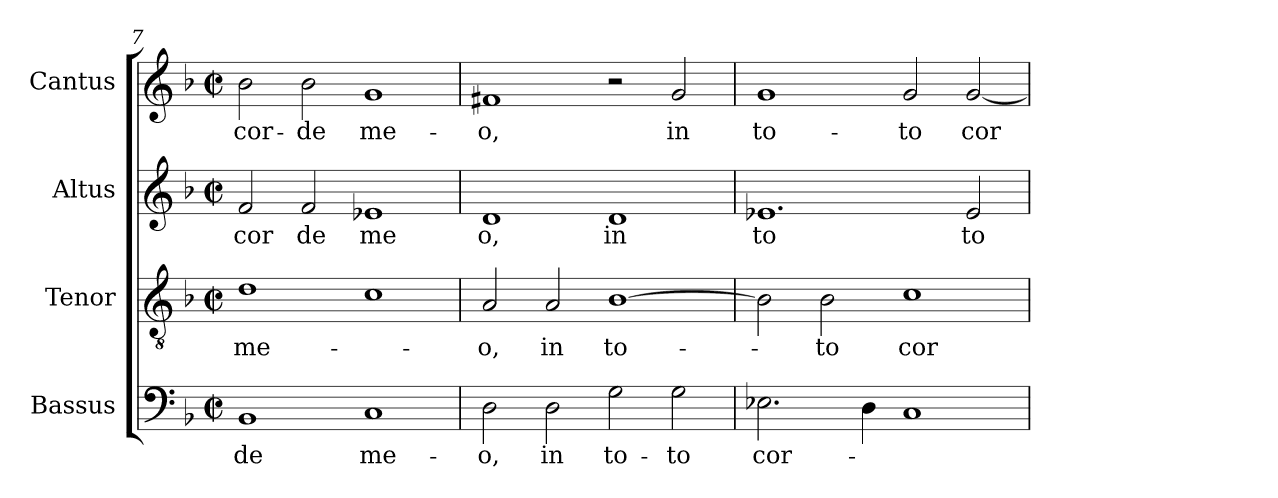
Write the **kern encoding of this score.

**kern	**text	**kern	**text	**kern	**text	**kern	**text
*part4	*part4	*part3	*part3	*part2	*part2	*part1	*part1
*staff4	*staff4	*staff3	*staff3	*staff2	*staff2	*staff1	*staff1
*I"Bassus	*	*I"Tenor	*	*I"Altus	*	*I"Cantus	*
*clefF4	*	*clefGv2	*	*clefG2	*	*clefG2	*
*k[b-]	*	*k[b-]	*	*k[b-]	*	*k[b-]	*
*F:	*	*F:	*	*F:	*	*F:	*
*M2/2	*	*M2/2	*	*M2/2	*	*M2/2	*
*met(c|)	*	*met(c|)	*	*met(c|)	*	*met(c|)	*
=7	=7	=7	=7	=7	=7	=7	=7
!	!LO:LY:b:cj	!	!LO:LY:b:cj	!	!LO:LY:b:cj	!	!LO:LY:b:cj
1BB-	-de	1d	me-	2f/	cor	2b-\	cor-
!	!	!	!	!	!LO:LY:b:cj	!	!LO:LY:b:cj
.	.	.	.	2f/	de	2b-\	-de
!	!LO:LY:b:cj	!	!	!	!LO:LY:b:cj	!	!LO:LY:b:cj
1C	me-	1c	.	1e-X	me	1g	me-
=8	=8	=8	=8	=8	=8	=8	=8
!	!LO:LY:b:cj	!	!LO:LY:b:cj	!	!LO:LY:b:cj	!	!LO:LY:b:cj
2D\	-o,	2A/	-o,	1d	o,	1f#X	-o,
!	!LO:LY:b:cj	!	!LO:LY:b:cj	!	!	!	!
2D\	in	2A/	in	.	.	.	.
!	!LO:LY:b:cj	!	!LO:LY:b:cj	!	!LO:LY:b:cj	!	!
2G\	to-	[>1B-	to-	1d	in	2r	.
!	!LO:LY:b:cj	!	!	!	!	!	!LO:LY:b:cj
2G\	-to	.	.	.	.	2g/	in
=9	=9	=9	=9	=9	=9	=9	=9
!	!LO:LY:b	!	!	!	!LO:LY:b:cj	!	!LO:LY:b:cj
2.E-X\	cor-	2B-\]	.	1.e-X	to	1g	to-
!	!	!	!LO:LY:b:cj	!	!	!	!
.	.	2B-\	-to	.	.	.	.
4D\	.	.	.	.	.	.	.
!	!	!	!LO:LY:b:cj	!	!	!	!LO:LY:b:cj
1C	.	1c	cor-	.	.	2g/	-to
!	!	!	!	!	!LO:LY:b:cj	!	!LO:LY:b
.	.	.	.	2e-/	to	[<2g/	cor-
=	=	=	=	=	=	=	=
*-	*-	*-	*-	*-	*-	*-	*-
